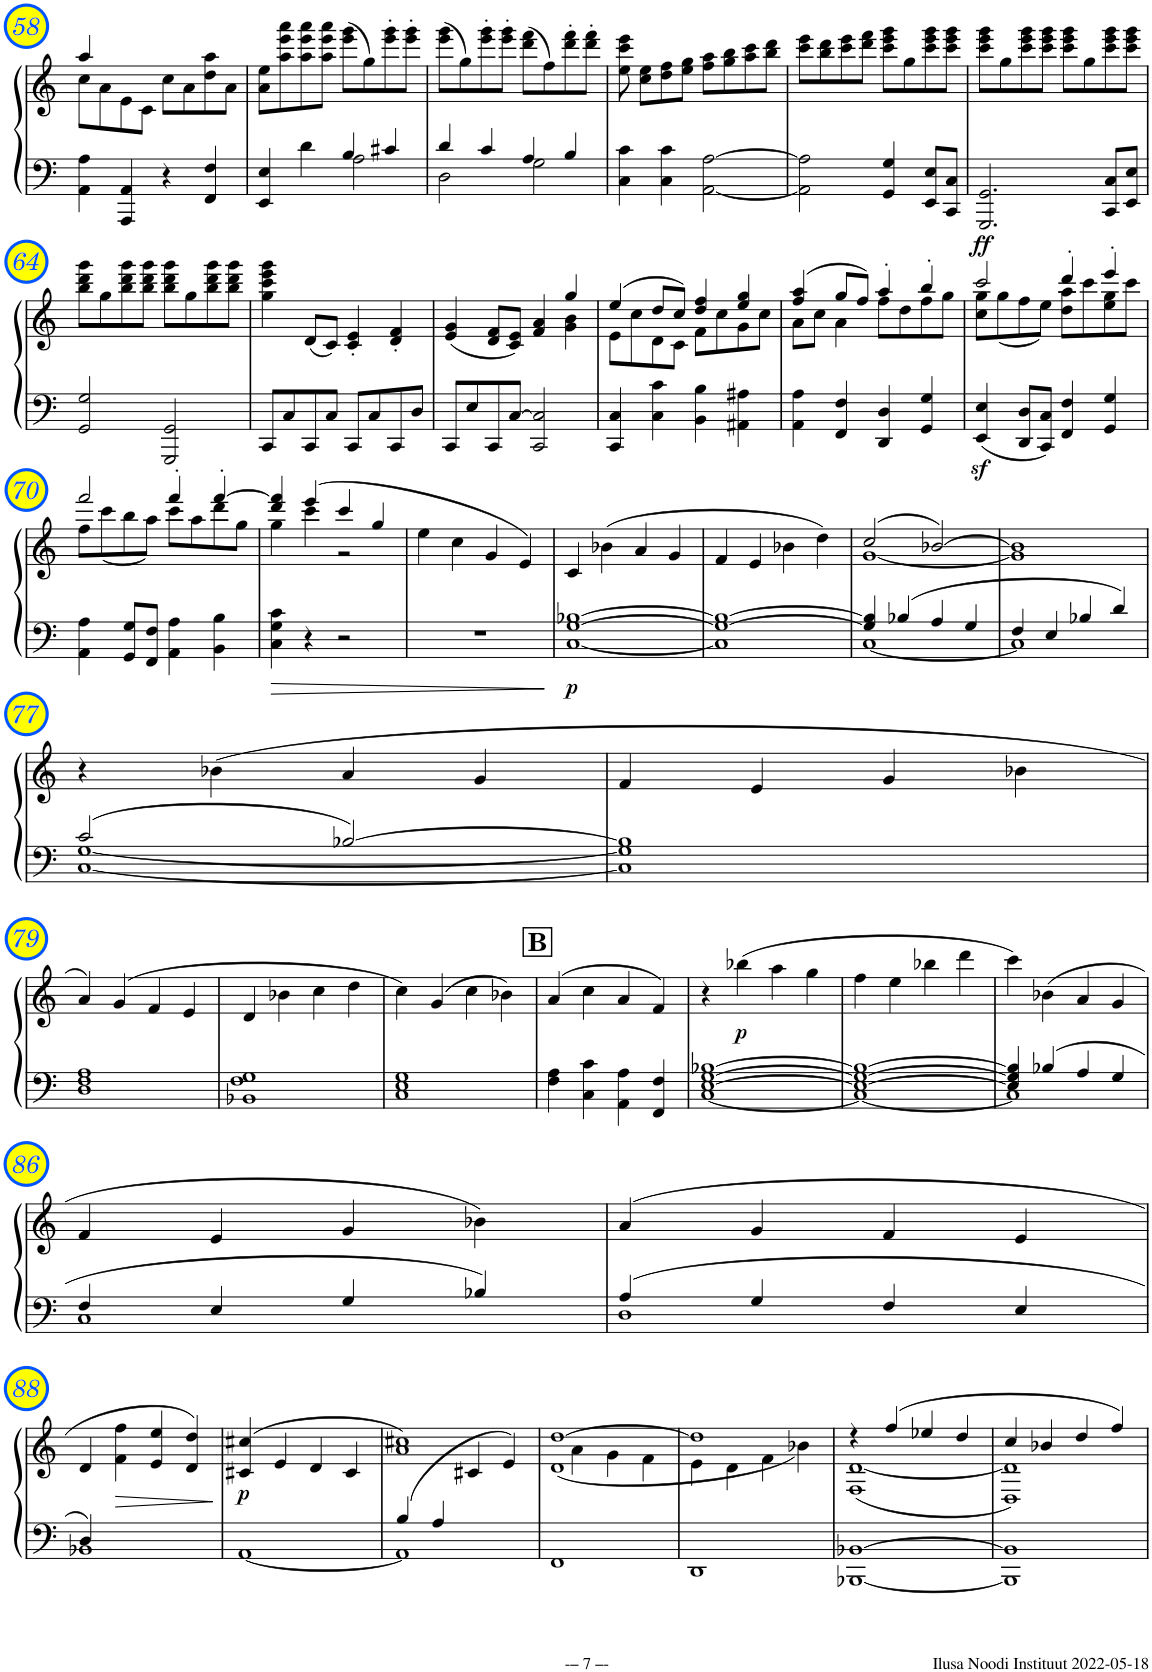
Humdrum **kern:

**kern	**kern	**dynam	**kern	**dynam	**kern	**dynam
*part3	*part3	*part3	*part2	*part2	*part1	*part1
*staff4	*staff3	*staff3/4	*staff2	*staff2	*staff1	*staff1
*I"Piano	*	*	*I"Flute	*	*I"Flute	*
*I'Pno	*	*	*	*	*	*
!!LO:PB:g=z
*clefF4	*clefG2	*	*clefG2	*	*clefG2	*
*k[]	*k[]	*	*k[]	*	*k[]	*
*M2/2	*M2/2	*	*M2/2	*	*M2/2	*
*met(c|)	*met(c|)	*	*met(c|)	*	*met(c|)	*
=58	=58	=58	=58	=58	=58	=58
*	*^	*	*	*	*	*
4AA\ 4A\	4aa/	8cc\L	.	4ccc	.	4aaa	.
.	.	8a\	.	.	.	.	.
!	!	!	!	!LO:N:vis=2	!	!	!
4AAA/ 4AA/	4ryy	8e\	.	2.r	.	4r	.
.	.	8c\J	.	.	.	.	.
4r	8cc\L	2ryy	.	.	.	4r	.
.	8a\	.	.	.	.	.	.
4FF/ 4F/	8dd\ 8aa\	.	.	.	.	[4aaa	.
.	8a\J	.	.	.	.	.	.
*	*v	*v	*	*	*	*	*
=59	=59	=59	=59	=59	=59	=59
*^	*	*	*	*	*	*
4EE/ 4E/	2ryy	8a\ 8ee\L	.	2r	.	2aaa]	.
.	.	8aa\ 8eee\ 8aaa\	.	.	.	.	.
4d\	.	8aa\ 8eee\ 8aaa\	.	.	.	.	.
.	.	8aa\ 8eee\ 8aaa\J	.	.	.	.	.
4B/	2A\	(8eee\ 8ggg\L	.	[2eee	.	[2ggg	.
.	.	8gg\)	.	.	.	.	.
4c#X/	.	8eee\' 8ggg\'	.	.	.	.	.
.	.	8eee\' 8ggg\'J	.	.	.	.	.
=60	=60	=60	=60	=60	=60	=60	=60
4d/	2D\	(8eee\ 8ggg\L	.	2eee]	.	2ggg]	.
.	.	8gg\)	.	.	.	.	.
4c/	.	8eee\' 8ggg\'	.	.	.	.	.
.	.	8eee\' 8ggg\'J	.	.	.	.	.
4A/	2G\	(8ddd\ 8fff\L	.	2ddd	.	2fff	.
.	.	8ff\)	.	.	.	.	.
4B/	.	8ddd\' 8fff\'	.	.	.	.	.
.	.	8ddd\' 8fff\'J	.	.	.	.	.
*v	*v	*	*	*	*	*	*
=61	=61	=61	=61	=61	=61	=61
4C\ 4c\	8ee\ 8ccc\ 8eee\	.	4ccc	.	4eee	.
.	8cc\ 8ee\L	.	.	.	.	.
4C\ 4c\	8dd\ 8ff\	.	4r	.	4r	.
.	8ee\ 8gg\J	.	.	.	.	.
[2AA\ [2A\	8ff\ 8aa\L	.	[2ccc	.	[2eee	.
.	8gg\ 8bb\	.	.	.	.	.
.	8aa\ 8ccc\	.	.	.	.	.
.	8bb\ 8ddd\J	.	.	.	.	.
=62	=62	=62	=62	=62	=62	=62
2AA\] 2A\]	8ccc\ 8eee\L	.	2ccc]	.	2eee]	.
.	8bb\ 8ddd\	.	.	.	.	.
.	8ccc\ 8eee\	.	.	.	.	.
.	8ddd\ 8fff\J	.	.	.	.	.
4GG/ 4G/	8ccc\ 8eee\ 8ggg\L	.	4eee	.	4ggg	.
.	8gg\	.	.	.	.	.
8EE/ 8E/L	8ccc\ 8eee\ 8ggg\	.	4eee	.	4ggg	.
8CC/ 8C/J	8ccc\ 8eee\ 8ggg\J	.	.	.	.	.
=63	=63	=63	=63	=63	=63	=63
!	!	!LO:DY:b=2	!	!LO:DY:b	!	!LO:DY:b
2.GGG/ 2.GG/	8ccc\ 8eee\ 8ggg\L	ff	1eee	ff	1ggg	ff
.	8gg\	.	.	.	.	.
.	8ccc\ 8eee\ 8ggg\	.	.	.	.	.
.	8ccc\ 8eee\ 8ggg\J	.	.	.	.	.
.	8ccc\ 8eee\ 8ggg\L	.	.	.	.	.
.	8gg\	.	.	.	.	.
8CC/ 8C/L	8ccc\ 8eee\ 8ggg\	.	.	.	.	.
8EE/ 8E/J	8ccc\ 8eee\ 8ggg\J	.	.	.	.	.
!!LO:LB:g=z
=64	=64	=64	=64	=64	=64	=64
2GG/ 2G/	8bb\ 8ddd\ 8ggg\L	.	1bb	.	1ggg	.
.	8gg\	.	.	.	.	.
.	8bb\ 8ddd\ 8ggg\	.	.	.	.	.
.	8bb\ 8ddd\ 8ggg\J	.	.	.	.	.
2GGG/ 2GG/	8bb\ 8ddd\ 8ggg\L	.	.	.	.	.
.	8gg\	.	.	.	.	.
.	8bb\ 8ddd\ 8ggg\	.	.	.	.	.
.	8bb\ 8ddd\ 8ggg\J	.	.	.	.	.
=65	=65	=65	=65	=65	=65	=65
8CC/L	4gg\ 4ccc\ 4eee\ 4ggg\	.	4ccc	.	4ggg	.
8C/	.	.	.	.	.	.
!	!	!	!LO:N:vis=2	!	!LO:N:vis=2	!
8CC/	(8d/L	.	2.r	.	2.r	.
8C/J	8c/J)	.	.	.	.	.
8CC/L	4c/' 4e/'	.	.	.	.	.
8C/	.	.	.	.	.	.
8CC/	4d/' 4f/'	.	.	.	.	.
8D/J	.	.	.	.	.	.
=66	=66	=66	=66	=66	=66	=66
*	*^	*	*	*	*	*
8CC/L	(<4e/ 4g/	2.ryy	.	1r	.	1r	.
8E/	.	.	.	.	.	.	.
8CC/	8d/ 8f/L	.	.	.	.	.	.
[>8C/J	8c/ 8e/J)	.	.	.	.	.	.
2CC/ 2C/]	4f/ 4a/	.	.	.	.	.	.
.	4gg/	4g\ 4b\	.	.	.	.	.
=67	=67	=67	=67	=67	=67	=67	=67
4CC/ 4C/	(4ee/	8e\L	.	4ccc	.	4eee	.
.	.	8cc\	.	.	.	.	.
!	!	!	!	!LO:N:vis=2	!	!LO:N:vis=2	!
4C\ 4c\	8dd/L	8d\	.	2.r	.	2.r	.
.	8cc/J)	8c\J	.	.	.	.	.
4BB\ 4B\	4dd/ 4ff/	8f\L	.	.	.	.	.
.	.	8cc\	.	.	.	.	.
4AA#X\ 4A#X\	4ee/ 4gg/	8g\	.	.	.	.	.
.	.	8cc\J	.	.	.	.	.
=68	=68	=68	=68	=68	=68	=68	=68
4AA\ 4A\	(4ff/ 4aa/	8a\L	.	1r	.	1r	.
.	.	8cc\J	.	.	.	.	.
4FF/ 4F/	8gg/L	4a\	.	.	.	.	.
.	8ff/J)	.	.	.	.	.	.
4DD/ 4D/	4aa'/	8ff\L	.	.	.	.	.
.	.	8dd\	.	.	.	.	.
4GG/ 4G/	4bb'/	8ff\	.	.	.	.	.
.	.	8gg\J	.	.	.	.	.
=69	=69	=69	=69	=69	=69	=69	=69
4EE/z< 4E/z<	2ccc/	8cc\ 8gg\L	.	2.ccc	.	2ccc	.
.	.	(8gg\	.	.	.	.	.
8DD/ 8D/L	.	8ff\	.	.	.	.	.
8CC/ 8C/J	.	8ee\J)	.	.	.	.	.
4FF/ 4F/	4ddd'/	8dd\ 8aa\L	.	.	.	4ddd'	.
.	.	8ccc\	.	.	.	.	.
4GG/ 4G/	4eee'/	8ee\ 8gg\	.	[4ccc	.	4eee'	.
.	.	8ccc\J	.	.	.	.	.
!!LO:LB:g=z
=70	=70	=70	=70	=70	=70	=70	=70
4AA\ 4A\	2fff/	8ff\L	.	2.ccc]	.	[1fff	.
.	.	(8ccc\	.	.	.	.	.
8GG/ 8G/L	.	8bb\	.	.	.	.	.
8FF/ 8F/J	.	8aa\J)	.	.	.	.	.
4AA\ 4A\	4fff'/	8ccc\L	.	.	.	.	.
.	.	8aa\	.	.	.	.	.
4BB\ 4B\	[4fff'/	8ddd\	.	[4ddd	.	.	.
.	.	8gg\J	.	.	.	.	.
=71	=71	=71	=71	=71	=71	=71	=71
4C\ 4G\ 4c\	4ddd/ 4fff/]	4gg\	.	(4ddd]	.	(4fff]	.
4r	(4eee/	4ccc\	.	4ccc)	.	4eee)	.
2r	4ccc/	2r	.	2r	.	2r	.
.	4gg/	.	.	.	.	.	.
*	*v	*v	*	*	*	*	*
=72	=72	=72	=72	=72	=72	=72
1r	4ee\	.	1r	.	1r	.
.	4cc\	.	.	.	.	.
.	4g/	.	.	.	.	.
.	4e/)	.	.	.	.	.
=73	=73	=73	=73	=73	=73	=73
!	!	!LO:DY:b=2	!	!	!	!
[1C [1G [1B-X	4c/	p	1r	.	1r	.
.	(4b-X\	.	.	.	.	.
.	4a/	.	.	.	.	.
.	4g/	.	.	.	.	.
=74	=74	=74	=74	=74	=74	=74
1C] 1G_ 1B-_	4f/	.	1r	.	1r	.
.	4e/	.	.	.	.	.
.	4b-X\	.	.	.	.	.
.	4dd\)	.	.	.	.	.
=75	=75	=75	=75	=75	=75	=75
*^	*^	*	*	*	*	*
4G/] 4B-/]	[1C	(2cc/	[1g	.	1r	.	1r	.
4B-X/	.	.	.	.	.	.	.	.
4A/	.	[2b-X/)	.	.	.	.	.	.
4G/	.	.	.	.	.	.	.	.
*	*	*v	*v	*	*	*	*	*
=76	=76	=76	=76	=76	=76	=76	=76
4F/	1C]	1g] 1b-]	.	1r	.	1r	.
4E/	.	.	.	.	.	.	.
4B-X/	.	.	.	.	.	.	.
4d/	.	.	.	.	.	.	.
!!LO:LB:g=z
=77	=77	=77	=77	=77	=77	=77	=77
2c/	[1C [1G	4r	.	1r	.	1r	.
.	.	(4b-X\	.	.	.	.	.
[2B-X/	.	4a/	.	.	.	.	.
.	.	4g/	.	.	.	.	.
*v	*v	*	*	*	*	*	*
=78	=78	=78	=78	=78	=78	=78
1C] 1G] 1B-]	4f/	.	1r	.	1r	.
.	4e/	.	.	.	.	.
.	4g/	.	.	.	.	.
.	4b-X\	.	.	.	.	.
!!LO:LB:g=z
=79	=79	=79	=79	=79	=79	=79
1D 1F 1A	4a/)	.	1r	.	1r	.
.	(4g/	.	.	.	.	.
.	4f/	.	.	.	.	.
.	4e/	.	.	.	.	.
=80	=80	=80	=80	=80	=80	=80
1BB-X 1F 1G	4d/	.	1r	.	1r	.
.	4b-X\	.	.	.	.	.
.	4cc\	.	.	.	.	.
.	4dd\	.	.	.	.	.
=81	=81	=81	=81	=81	=81	=81
1C 1E 1G	4cc\)	.	1r	.	1r	.
.	(4g/	.	.	.	.	.
.	4cc\	.	.	.	.	.
.	4b-X\)	.	.	.	.	.
!!LO:REH:place=s1:a:B:cj:fs=14:t=B
=82	=82	=82	=82	=82	=82	=82
4F\ 4A\	(4a/	.	1r	.	1r	.
4C\ 4c\	4cc\	.	.	.	.	.
4AA\ 4A\	4a/	.	.	.	.	.
4FF/ 4F/	4f/)	.	.	.	.	.
=83	=83	=83	=83	=83	=83	=83
*^	*	*	*	*	*	*
[1E [1G [1B-X	[1C	4r	.	1r	.	4r	.
!	!	!	!LO:DY:b	!	!	!	!LO:DY:b
.	.	(4bb-X\	p	.	.	(4bb-X	p
.	.	4aa\	.	.	.	4aa	.
.	.	4gg\	.	.	.	4gg	.
=84	=84	=84	=84	=84	=84	=84	=84
1E_ 1G_ 1B-_	1C_	4ff\	.	1r	.	4ff	.
.	.	4ee\	.	.	.	4ee	.
.	.	4bb-X\	.	.	.	4bb-X	.
.	.	4ddd\	.	.	.	4ddd)	.
=85	=85	=85	=85	=85	=85	=85	=85
4E/] 4G/] 4B-/]	1C]	4ccc\)	.	1r	.	(2ccc	.
4B-X/	.	(4b-X\	.	.	.	.	.
4A/	.	4a/	.	.	.	4bb-X)	.
4G/	.	4g/	.	.	.	4r	.
!!LO:LB:g=z
=86	=86	=86	=86	=86	=86	=86	=86
4F/	1C	4f/	.	1r	.	1r	.
4E/	.	4e/	.	.	.	.	.
4G/	.	4g/	.	.	.	.	.
4B-X/	.	4b-X\)	.	.	.	.	.
=87	=87	=87	=87	=87	=87	=87	=87
4A/	1D	(4a/	.	1r	.	1r	.
4G/	.	4g/	.	.	.	.	.
4F/	.	4f/	.	.	.	.	.
4E/	.	4e/	.	.	.	.	.
!!LO:LB:g=z
=88	=88	=88	=88	=88	=88	=88	=88
4D/	1BB-X	4d/	.	1r	.	1r	.
!	!	!	!LO:HP:b	!	!	!	!
4ryy	.	4f\ 4ff\	>	.	.	.	.
2ryy	.	4e/ 4ee/	.	.	.	.	.
.	.	4d/ 4dd/)	.	.	.	.	.
*v	*v	*	*	*	*	*	*
.	.	]	.	.	.	.
=89	=89	=89	=89	=89	=89	=89
*^	*	*	*	*	*	*
!	!	!	!LO:DY:b	!	!	!	!
1ryy	[1AA	(>4c#X/ 4cc#X/	p	1r	.	1r	.
.	.	4e/	.	.	.	.	.
.	.	4d/	.	.	.	.	.
.	.	4c#/	.	.	.	.	.
=90	=90	=90	=90	=90	=90	=90	=90
*	*	*^	*	*	*	*	*
(4B/	1AA]	1a 1cc#X)	2ryy	.	1r	.	1r	.
4A/	.	.	.	.	.	.	.	.
2ryy	.	.	4c#X/	.	.	.	.	.
.	.	.	4e/)	.	.	.	.	.
*v	*v	*	*	*	*	*	*	*
=91	=91	=91	=91	=91	=91	=91	=91
1FF	(<1d [1dd	4ryy	.	1r	.	1r	.
.	.	4a\	.	.	.	.	.
.	.	4g\	.	.	.	.	.
.	.	4f\	.	.	.	.	.
=92	=92	=92	=92	=92	=92	=92	=92
1DD	1dd]	4e\	.	1r	.	1r	.
.	.	4d\	.	.	.	.	.
.	.	4f\	.	.	.	.	.
.	.	4b-X\)	.	.	.	.	.
=93	=93	=93	=93	=93	=93	=93	=93
[1BBB-X [1BB-X	4r	(1F [1d	.	1r	.	1r	.
.	(4ff/	.	.	.	.	.	.
.	4ee-X/	.	.	.	.	.	.
.	4dd/	.	.	.	.	.	.
=94	=94	=94	=94	=94	=94	=94	=94
1BBB-] 1BB-]	4cc/	1D 1d])	.	1r	.	1r	.
.	4b-X/	.	.	.	.	.	.
.	4dd/	.	.	.	.	.	.
.	4ff/)	.	.	.	.	.	.
*	*v	*v	*	*	*	*	*
=	=	=	=	=	=	=
*-	*-	*-	*-	*-	*-	*-
